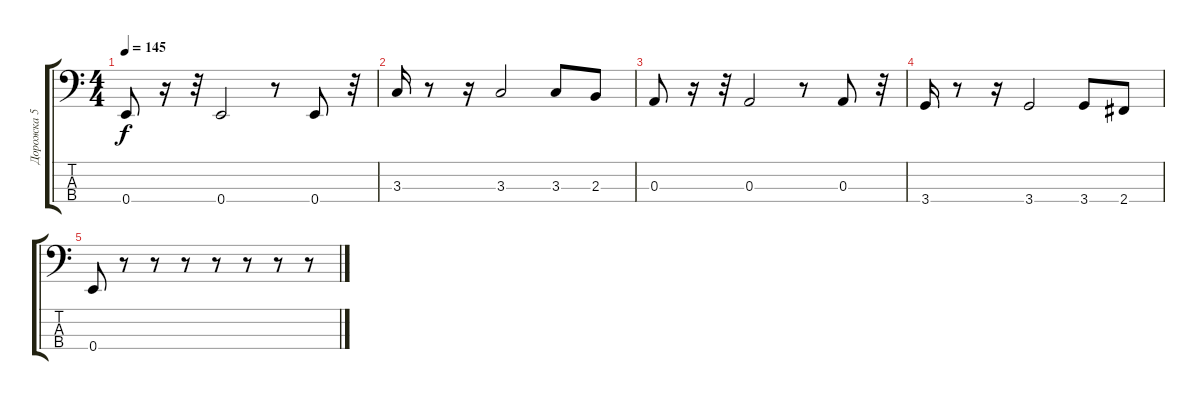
\track ("Дорожка 5" "Дорожка 5") {instrument synthbass2}
\staff {score tabs}
\tuning (G2 D2 A1 E1) {hide}
\ts (4 4)
\tempo 145
\clef f4
\ks c
0.4.8{dy f} r.16 r.32 0.4.2 r.8 0.4.8 r.32 |
3.3.16 r.8 r.16 3.3.2 3.3.8 2.3.8 |
0.3.8 r.16 r.32 0.3.2 r.8 0.3.8 r.32 |
3.4.16 r.8 r.16 3.4.2 3.4.8 2.4.8 |
0.4.8 r.8 r.8 r.8 r.8 r.8 r.8 r.8
